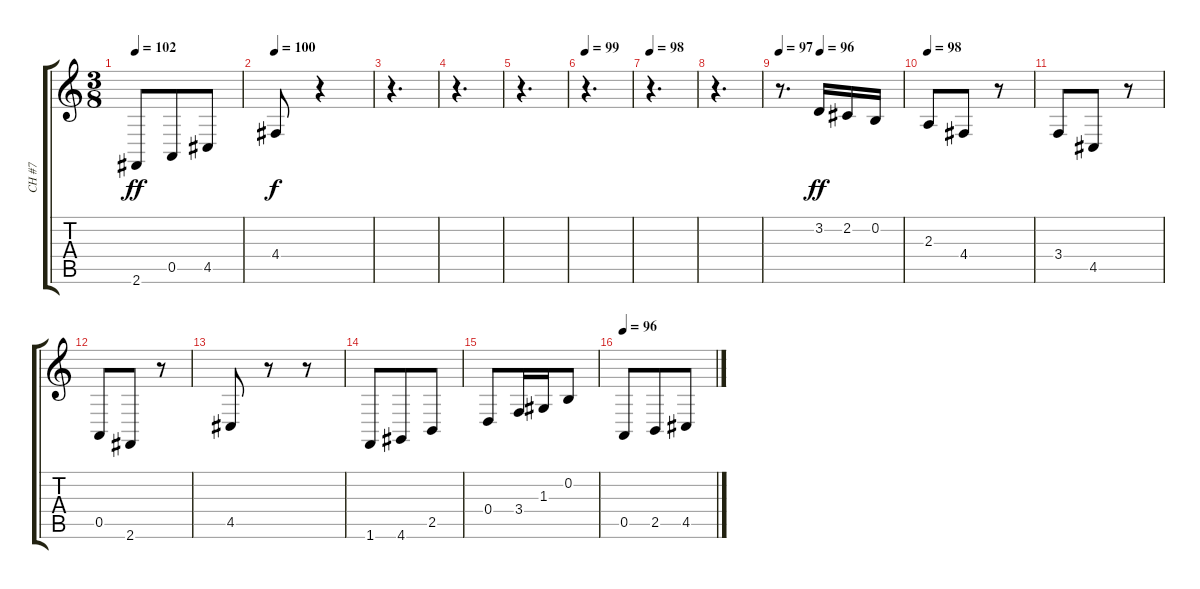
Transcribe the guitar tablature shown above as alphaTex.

\track ("CH #7" "CH #7") {instrument stringensemble1}
\staff {score tabs}
\tuning (E4 B3 G3 D3 A2 E2) {hide}
\ts (3 8)
\tempo 102
\clef g2
\ks c
2.6.8{dy ff} 0.5.8 4.5.8 |
\tempo 100
4.4.8{dy f} r.4 |
r.4{d} |
r.4{d} |
r.4{d} |
\tempo 99
r.4{d} |
\tempo 98
r.4{d} |
r.4{d} |
\tempo 97
\tempo (96 0.3333333333333333)
r.8{d} 3.2.16{dy ff} 2.2.16 0.2.16 |
\tempo 98
2.3.8 4.4.8 r.8 |
3.4.8 4.5.8 r.8 |
0.5.8 2.6.8 r.8 |
4.5.8 r.8 r.8 |
1.6.8 4.6.8 2.5.8 |
0.4.8 3.4.16 1.3.16 0.2.8 |
\tempo 96
0.5.8 2.5.8 4.5.8
